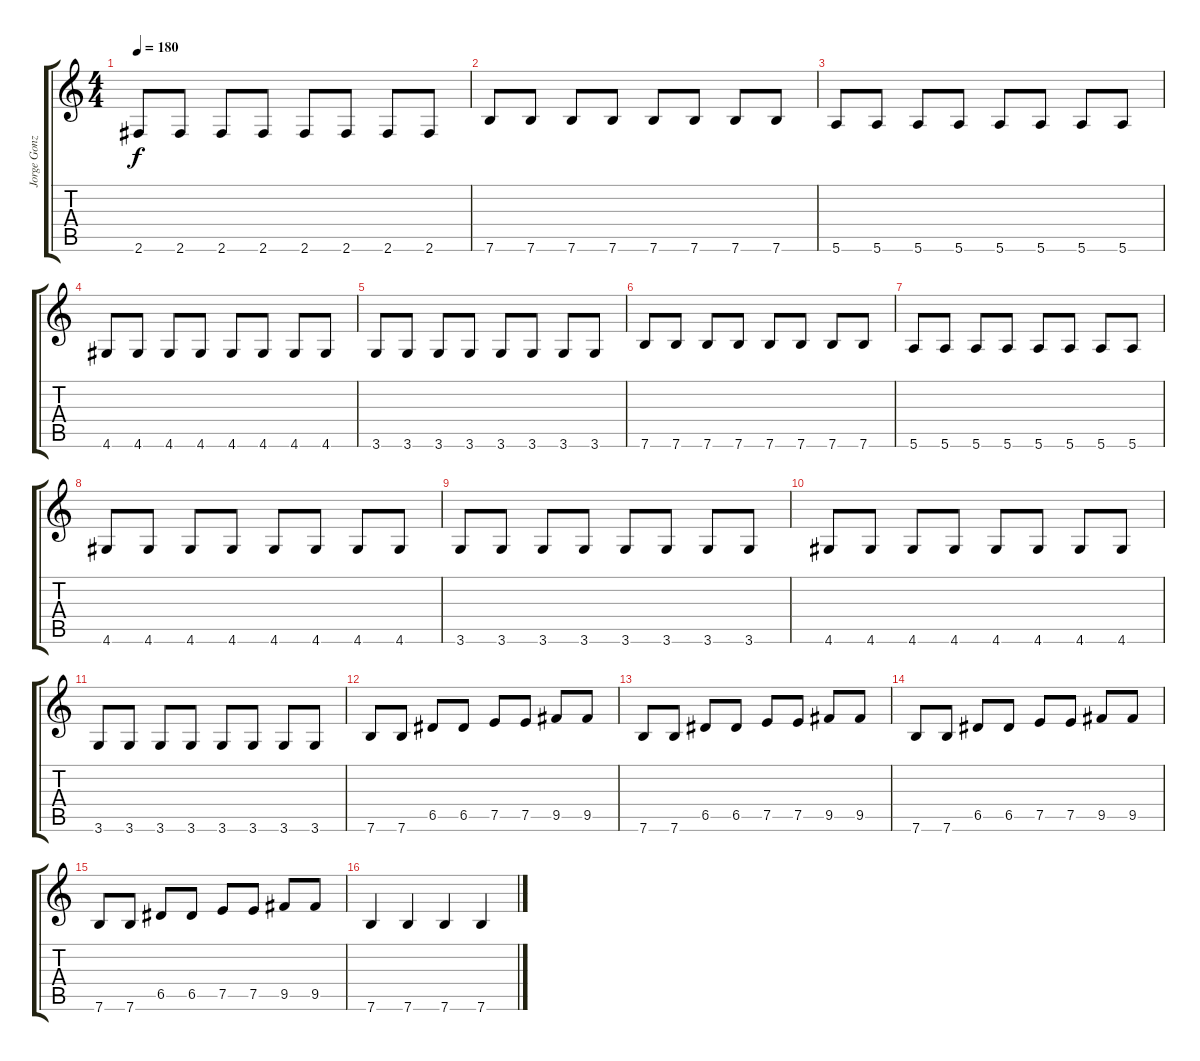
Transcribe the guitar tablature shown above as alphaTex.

\track ("Jorge Gonzalez" "Jorge Gonz") {instrument electricbassfinger}
\staff {score tabs}
\tuning (E4 B3 G3 D3 A2 E2) {hide}
\ts (4 4)
\tempo 180
\clef g2
\ks c
2.6.8{dy f} 2.6.8 2.6.8 2.6.8 2.6.8 2.6.8 2.6.8 2.6.8 |
7.6.8 7.6.8 7.6.8 7.6.8 7.6.8 7.6.8 7.6.8 7.6.8 |
5.6.8 5.6.8 5.6.8 5.6.8 5.6.8 5.6.8 5.6.8 5.6.8 |
4.6.8 4.6.8 4.6.8 4.6.8 4.6.8 4.6.8 4.6.8 4.6.8 |
3.6.8 3.6.8 3.6.8 3.6.8 3.6.8 3.6.8 3.6.8 3.6.8 |
7.6.8 7.6.8 7.6.8 7.6.8 7.6.8 7.6.8 7.6.8 7.6.8 |
5.6.8 5.6.8 5.6.8 5.6.8 5.6.8 5.6.8 5.6.8 5.6.8 |
4.6.8 4.6.8 4.6.8 4.6.8 4.6.8 4.6.8 4.6.8 4.6.8 |
3.6.8 3.6.8 3.6.8 3.6.8 3.6.8 3.6.8 3.6.8 3.6.8 |
4.6.8 4.6.8 4.6.8 4.6.8 4.6.8 4.6.8 4.6.8 4.6.8 |
3.6.8 3.6.8 3.6.8 3.6.8 3.6.8 3.6.8 3.6.8 3.6.8 |
7.6.8 7.6.8 6.5.8 6.5.8 7.5.8 7.5.8 9.5.8 9.5.8 |
7.6.8 7.6.8 6.5.8 6.5.8 7.5.8 7.5.8 9.5.8 9.5.8 |
7.6.8 7.6.8 6.5.8 6.5.8 7.5.8 7.5.8 9.5.8 9.5.8 |
7.6.8 7.6.8 6.5.8 6.5.8 7.5.8 7.5.8 9.5.8 9.5.8 |
7.6.4 7.6.4 7.6.4 7.6.4
